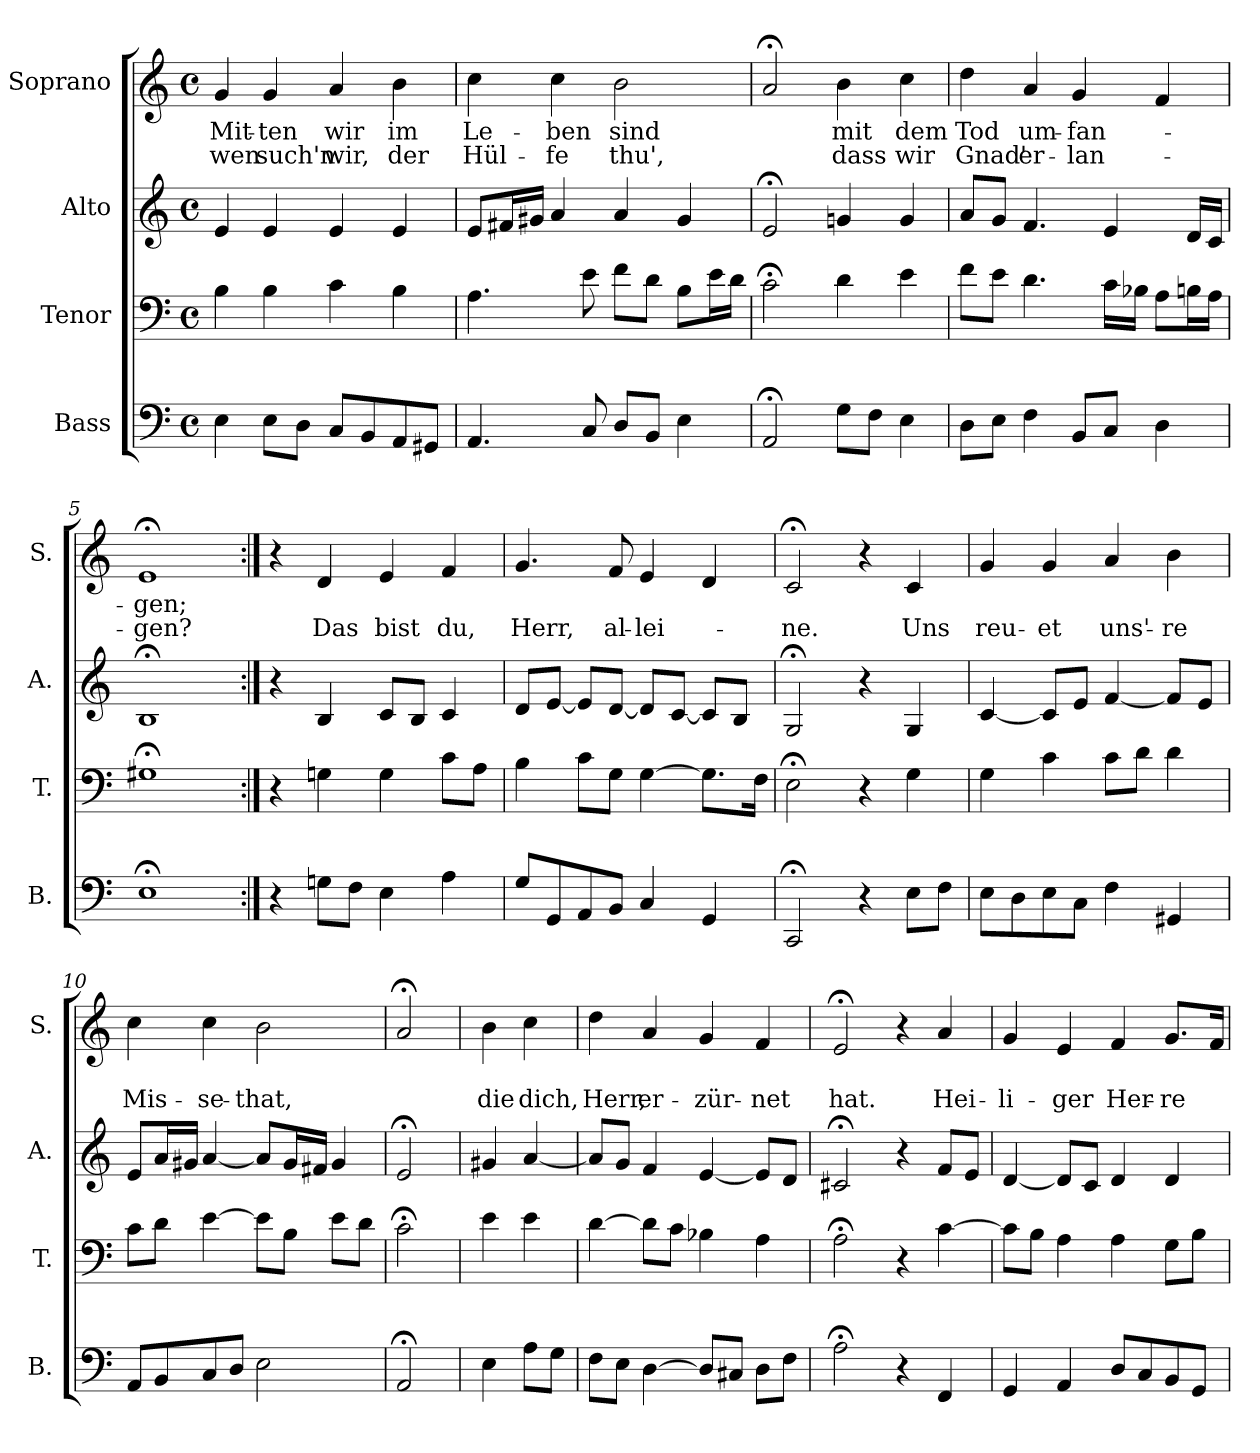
**kern	**kern	**kern	**kern	**text	**text
*part4	*part3	*part2	*part1	*part1	*part1
*staff4	*staff3	*staff2	*staff1	*staff1	*staff1
*I"Bass	*I"Tenor	*I"Alto	*I"Soprano	*	*
*I'B.	*I'T.	*I'A.	*I'S.	*	*
*clefF4	*clefF4	*clefG2	*clefG2	*	*
*k[]	*k[]	*k[]	*k[]	*	*
*M4/4	*M4/4	*M4/4	*M4/4	*	*
*met(c)	*met(c)	*met(c)	*met(c)	*	*
=1	=1	=1	=1	=1	=1
!	!	!	!	!LO:LY:b	!LO:LY:b
4E\	4B\	4e/	4g/	Mit-	wen
!	!	!	!	!LO:LY:b	!LO:LY:b
8E\L	4B\	4e/	4g/	-ten	such'n
8D\J	.	.	.	.	.
!	!	!	!	!LO:LY:b	!LO:LY:b
8C/L	4c\	4e/	4a/	wir	wir,
8BB/	.	.	.	.	.
!	!	!	!	!LO:LY:b	!LO:LY:b
8AA/	4B\	4e/	4b\	im	der
8GG#X/J	.	.	.	.	.
=2	=2	=2	=2	=2	=2
!	!	!	!	!LO:LY:b	!LO:LY:b
4.AA/	4.A\	8e/L	4cc\	Le-	Hül-
.	.	16f#X/L	.	.	.
.	.	16g#X/JJ	.	.	.
!	!	!	!	!LO:LY:b	!LO:LY:b
.	.	4a/	4cc\	-ben	-fe
8C/	8e\	.	.	.	.
!	!	!	!	!LO:LY:b	!LO:LY:b
8D/L	8f\L	4a/	2b\	sind	thu',
8BB/J	8d\J	.	.	.	.
4E\	8B\L	4g#/	.	.	.
.	16e\L	.	.	.	.
.	16d\JJ	.	.	.	.
=3	=3	=3	=3	=3	=3
2AA;</	2c;<\	2e;</	2a;</	.	.
!	!	!	!	!LO:LY:b	!LO:LY:b
8G\L	4d\	4gn/	4b\	mit	dass
8F\J	.	.	.	.	.
!	!	!	!	!LO:LY:b	!LO:LY:b
4E\	4e\	4g/	4cc\	dem	wir
=4	=4	=4	=4	=4	=4
!	!	!	!	!LO:LY:b	!LO:LY:b
8D\L	8f\L	8a/L	4dd\	Tod	Gnad'
8E\J	8e\J	8g/J	.	.	.
!	!	!	!	!LO:LY:b	!LO:LY:b
4F\	4.d\	4.f/	4a/	um-	er-
!	!	!	!	!LO:LY:b	!LO:LY:b
8BB/L	.	.	4g/	-fan-	-lan-
8C/J	16c\LL	4e/	.	.	.
.	16B-X\JJ	.	.	.	.
4D\	8A\L	.	4f/	.	.
.	16Bn\L	16d/LL	.	.	.
.	16A\JJ	16c/JJ	.	.	.
!!LO:LB:g=z
=5	=5	=5	=5	=5	=5
!	!	!	!	!LO:LY:b	!LO:LY:b
1E;<	1G#X;<	1B;<	1e;<	-gen;	-gen?
!!LO:LB:g=z
=6:|!	=6:|!	=6:|!	=6:|!	=6:|!	=6:|!
4r	4r	4r	4r	.	.
!	!	!	!	!	!LO:LY:b
8Gn\L	4Gn\	4B/	4d/	.	Das
8F\J	.	.	.	.	.
!	!	!	!	!	!LO:LY:b
4E\	4G\	8c/L	4e/	.	bist
.	.	8B/J	.	.	.
!	!	!	!	!	!LO:LY:b
4A\	8c\L	4c/	4f/	.	du,
.	8A\J	.	.	.	.
=7	=7	=7	=7	=7	=7
!	!	!	!	!	!LO:LY:b
8G/L	4B\	8d/L	4.g/	.	Herr,
8GG/	.	[8e/J	.	.	.
8AA/	8c\L	8e/L]	.	.	.
!	!	!	!	!	!LO:LY:b
8BB/J	8G\J	[8d/J	8f/	.	al-
!	!	!	!	!	!LO:LY:b
4C/	[4G\	8d/L]	4e/	.	-lei-
.	.	[8c/J	.	.	.
4GG/	8.G\L]	8c/L]	4d/	.	.
.	.	8B/J	.	.	.
.	16F\Jk	.	.	.	.
=8	=8	=8	=8	=8	=8
!	!	!	!	!	!LO:LY:b
2CC;</	2E;<\	2G;</	2c;</	.	-ne.
4r	4r	4r	4r	.	.
!	!	!	!	!	!LO:LY:b
8E\L	4G\	4G/	4c/	.	Uns
8F\J	.	.	.	.	.
=9	=9	=9	=9	=9	=9
!	!	!	!	!	!LO:LY:b
8E\L	4G\	[4c/	4g/	.	reu-
8D\	.	.	.	.	.
!	!	!	!	!	!LO:LY:b
8E\	4c\	8c/L]	4g/	.	-et
8C\J	.	8e/J	.	.	.
!	!	!	!	!	!LO:LY:b
4F\	8c\L	[4f/	4a/	.	uns'-
.	8d\J	.	.	.	.
!	!	!	!	!	!LO:LY:b
4GG#X/	4d\	8f/L]	4b\	.	-re
.	.	8e/J	.	.	.
=10	=10	=10	=10	=10	=10
!	!	!	!	!	!LO:LY:b
8AA/L	8c\L	8e/L	4cc\	.	Mis-
8BB/	8d\J	16a/L	.	.	.
.	.	16g#X/JJ	.	.	.
!	!	!	!	!	!LO:LY:b
8C/	[4e\	[4a/	4cc\	.	-se-
8D/J	.	.	.	.	.
!	!	!	!	!	!LO:LY:b
2E\	8e\L]	8a/L]	2b\	.	-that,
.	8B\J	16g#/L	.	.	.
.	.	16f#X/JJ	.	.	.
.	8e\L	4g#/	.	.	.
.	8d\J	.	.	.	.
=11	=11	=11	=11	=11	=11
2AA;</	2c;<\	2e;</	2a;</	.	.
!!LO:PB:g=z
=12	=12	=12	=12	=12	=12
!	!	!	!	!	!LO:LY:b
4E\	4e\	4g#X/	4b\	.	die
!	!	!	!	!	!LO:LY:b
8A\L	4e\	[4a/	4cc\	.	dich,
8G\J	.	.	.	.	.
=13	=13	=13	=13	=13	=13
!	!	!	!	!	!LO:LY:b
8F\L	[4d\	8a/L]	4dd\	.	Herr,
8E\J	.	8g/J	.	.	.
!	!	!	!	!	!LO:LY:b
[4D\	8d\L]	4f/	4a/	.	er-
.	8c\J	.	.	.	.
!	!	!	!	!	!LO:LY:b
8D/L]	4B-X\	[4e/	4g/	.	-zür-
8C#X/J	.	.	.	.	.
!	!	!	!	!	!LO:LY:b
8D\L	4A\	8e/L]	4f/	.	-net
8F\J	.	8d/J	.	.	.
=14	=14	=14	=14	=14	=14
!	!	!	!	!	!LO:LY:b
2A;<\	2A;<\	2c#X;</	2e;</	.	hat.
4r	4r	4r	4r	.	.
!	!	!	!	!	!LO:LY:b
4FF/	[4c\	8f/L	4a/	.	Hei-
.	.	8e/J	.	.	.
=15	=15	=15	=15	=15	=15
!	!	!	!	!	!LO:LY:b
4GG/	8c\L]	[4d/	4g/	.	-li-
.	8B\J	.	.	.	.
!	!	!	!	!	!LO:LY:b
4AA/	4A\	8d/L]	4e/	.	-ger
.	.	8c/J	.	.	.
!	!	!	!	!	!LO:LY:b
8D/L	4A\	4d/	4f/	.	Her-
8C/	.	.	.	.	.
!	!	!	!	!	!LO:LY:b
8BB/	8G\L	4d/	8.g/L	.	-re
8GG/J	8B\J	.	.	.	.
.	.	.	16f/Jk	.	.
=	=	=	=	=	=
*-	*-	*-	*-	*-	*-
